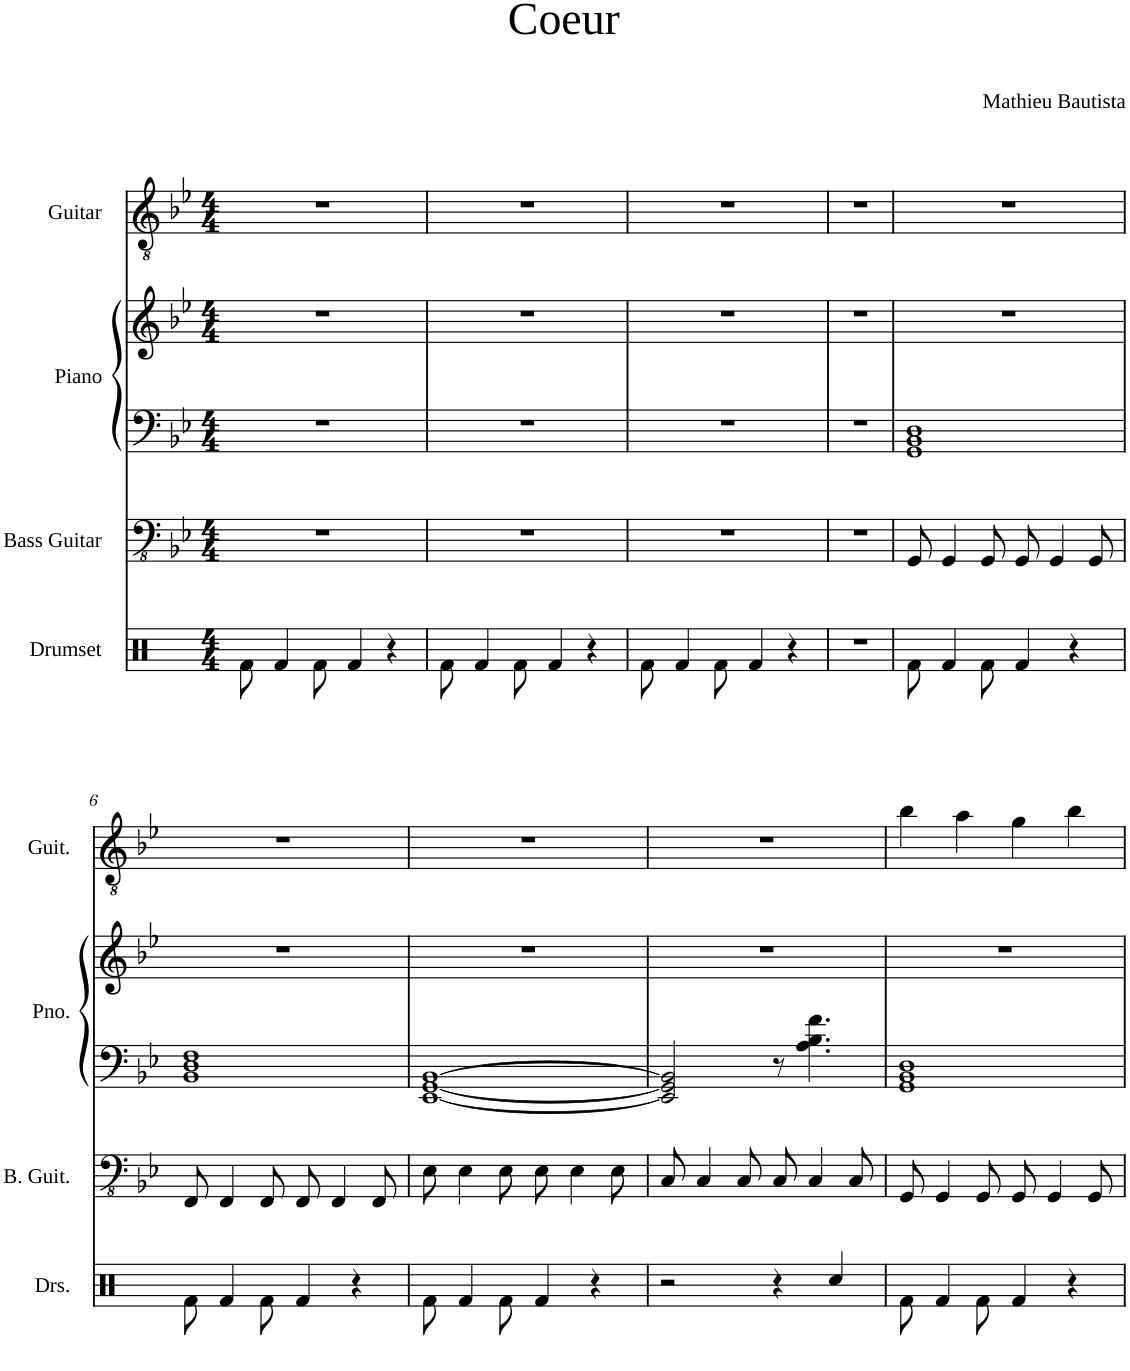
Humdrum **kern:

**kern	**kern	**kern	**kern	**kern
*part4	*part3	*part2	*part2	*part1
*staff5	*staff4	*staff3	*staff2	*staff1
*I"Drumset	*I"Bass Guitar	*I"Piano	*	*I"Guitar
*I'Drs.	*I'B. Guit.	*I'Pno.	*	*I'Guit.
*clefX	*clefFv4	*clefF4	*clefG2	*clefGv2
*	*	*Trd-7c-12	*Trd-7c-12	*
*k[]	*k[b-e-]	*k[b-e-]	*k[b-e-]	*k[b-e-]
*M4/4	*M4/4	*M4/4	*M4/4	*M4/4
=1	=1	=1	=1	=1
8Rf\	1r	1r	1r	1r
4Rf/	.	.	.	.
8Rf\	.	.	.	.
4Rf/	.	.	.	.
4r	.	.	.	.
=2	=2	=2	=2	=2
8Rf\	1r	1r	1r	1r
4Rf/	.	.	.	.
8Rf\	.	.	.	.
4Rf/	.	.	.	.
4r	.	.	.	.
=3	=3	=3	=3	=3
8Rf\	1r	1r	1r	1r
4Rf/	.	.	.	.
8Rf\	.	.	.	.
4Rf/	.	.	.	.
4r	.	.	.	.
=4	=4	=4	=4	=4
1r	1r	1r	1r	1r
=5	=5	=5	=5	=5
8Rf\	8GGG/	1GG 1BB- 1D	1r	1r
4Rf/	4GGG/	.	.	.
8Rf\	8GGG/	.	.	.
4Rf/	8GGG/	.	.	.
.	4GGG/	.	.	.
4r	.	.	.	.
.	8GGG/	.	.	.
!!LO:LB:g=z
=6	=6	=6	=6	=6
8Rf\	8FFF/	1BB- 1D 1F	1r	1r
4Rf/	4FFF/	.	.	.
8Rf\	8FFF/	.	.	.
4Rf/	8FFF/	.	.	.
.	4FFF/	.	.	.
4r	.	.	.	.
.	8FFF/	.	.	.
=7	=7	=7	=7	=7
8Rf\	8EE-\	[1EE- [1GG [1BB-	1r	1r
4Rf/	4EE-\	.	.	.
8Rf\	8EE-\	.	.	.
4Rf/	8EE-\	.	.	.
.	4EE-\	.	.	.
4r	.	.	.	.
.	8EE-\	.	.	.
=8	=8	=8	=8	=8
2r	8CC/	2EE-/] 2GG/] 2BB-/]	1r	1r
.	4CC/	.	.	.
.	8CC/	.	.	.
4r	8CC/	8r	.	.
.	4CC/	4.A\ 4.B-\ 4.f\	.	.
4Rcc/	.	.	.	.
.	8CC/	.	.	.
=9	=9	=9	=9	=9
8Rf\	8GGG/	1GG 1BB- 1D	1r	4b-\
4Rf/	4GGG/	.	.	.
.	.	.	.	4a\
8Rf\	8GGG/	.	.	.
4Rf/	8GGG/	.	.	4g\
.	4GGG/	.	.	.
4r	.	.	.	4b-\
.	8GGG/	.	.	.
=	=	=	=	=
*-	*-	*-	*-	*-
